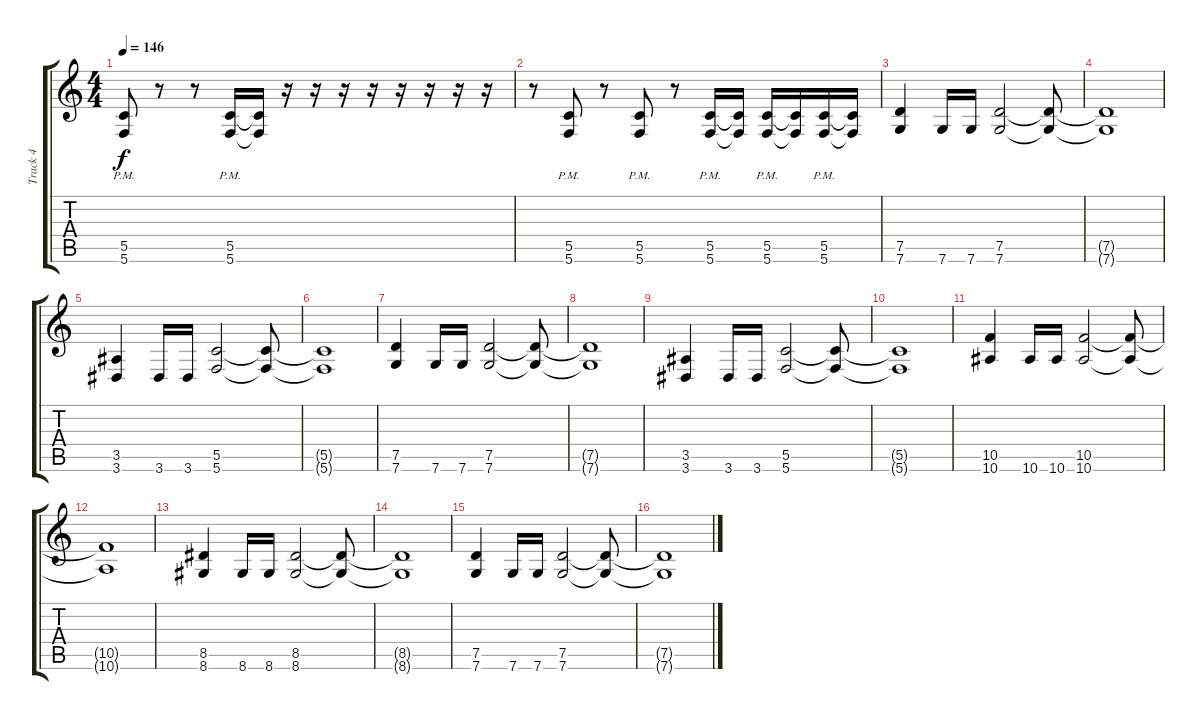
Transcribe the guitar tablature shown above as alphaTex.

\track ("Track 4" "Track 4") {instrument distortionguitar}
\staff {score tabs}
\tuning (D4 A3 F3 C3 G2 C2) {hide}
\ts (4 4)
\tempo 146
\clef g2
\ks c
(5.5{pm} 5.6).8{dy f} r.8 r.8 (5.5{pm} 5.6).16 (5.5{t} 5.6{t}).16 r.16 r.16 r.16 r.16 r.16 r.16 r.16 r.16 |
r.8 (5.5{pm} 5.6).8 r.8 (5.5{pm} 5.6).8 r.8 (5.5{pm} 5.6).16 (5.5{t} 5.6{t}).16 (5.5{pm} 5.6).16 (5.5{t} 5.6{t}).16 (5.5{pm} 5.6).16 (5.5{t} 5.6{t}).16 |
(7.5 7.6).4 7.6.16 7.6.16 (7.5 7.6).2 (7.5{t} 7.6{t}).8 |
(7.5{t} 7.6{t}).1 |
(3.5 3.6).4 3.6.16 3.6.16 (5.5 5.6).2 (5.5{t} 5.6{t}).8 |
(5.5{t} 5.6{t}).1 |
(7.5 7.6).4 7.6.16 7.6.16 (7.5 7.6).2 (7.5{t} 7.6{t}).8 |
(7.5{t} 7.6{t}).1 |
(3.5 3.6).4 3.6.16 3.6.16 (5.5 5.6).2 (5.5{t} 5.6{t}).8 |
(5.5{t} 5.6{t}).1 |
(10.5 10.6).4 10.6.16 10.6.16 (10.5 10.6).2 (10.5{t} 10.6{t}).8 |
(10.5{t} 10.6{t}).1 |
(8.5 8.6).4 8.6.16 8.6.16 (8.5 8.6).2 (8.5{t} 8.6{t}).8 |
(8.5{t} 8.6{t}).1 |
(7.5 7.6).4 7.6.16 7.6.16 (7.5 7.6).2 (7.5{t} 7.6{t}).8 |
(7.5{t} 7.6{t}).1
